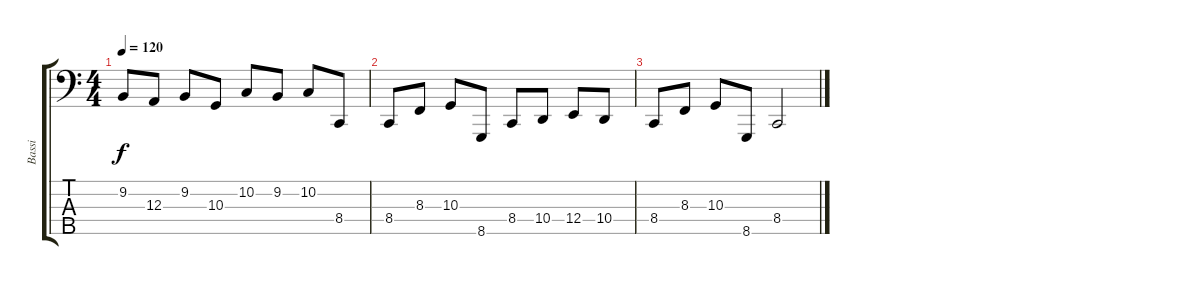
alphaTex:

\track ("Bassi" "Bassi") {instrument cello}
\staff {score tabs}
\tuning (G2 D2 A1 E1 B0) {hide}
\ts (4 4)
\tempo 120
\clef f4
\ks c
9.2.8{dy f} 12.3.8 9.2.8 10.3.8 10.2.8 9.2.8 10.2.8 8.4.8 |
8.4.8 8.3.8 10.3.8 8.5.8 8.4.8 10.4.8 12.4.8 10.4.8 |
8.4.8 8.3.8 10.3.8 8.5.8 8.4.2
